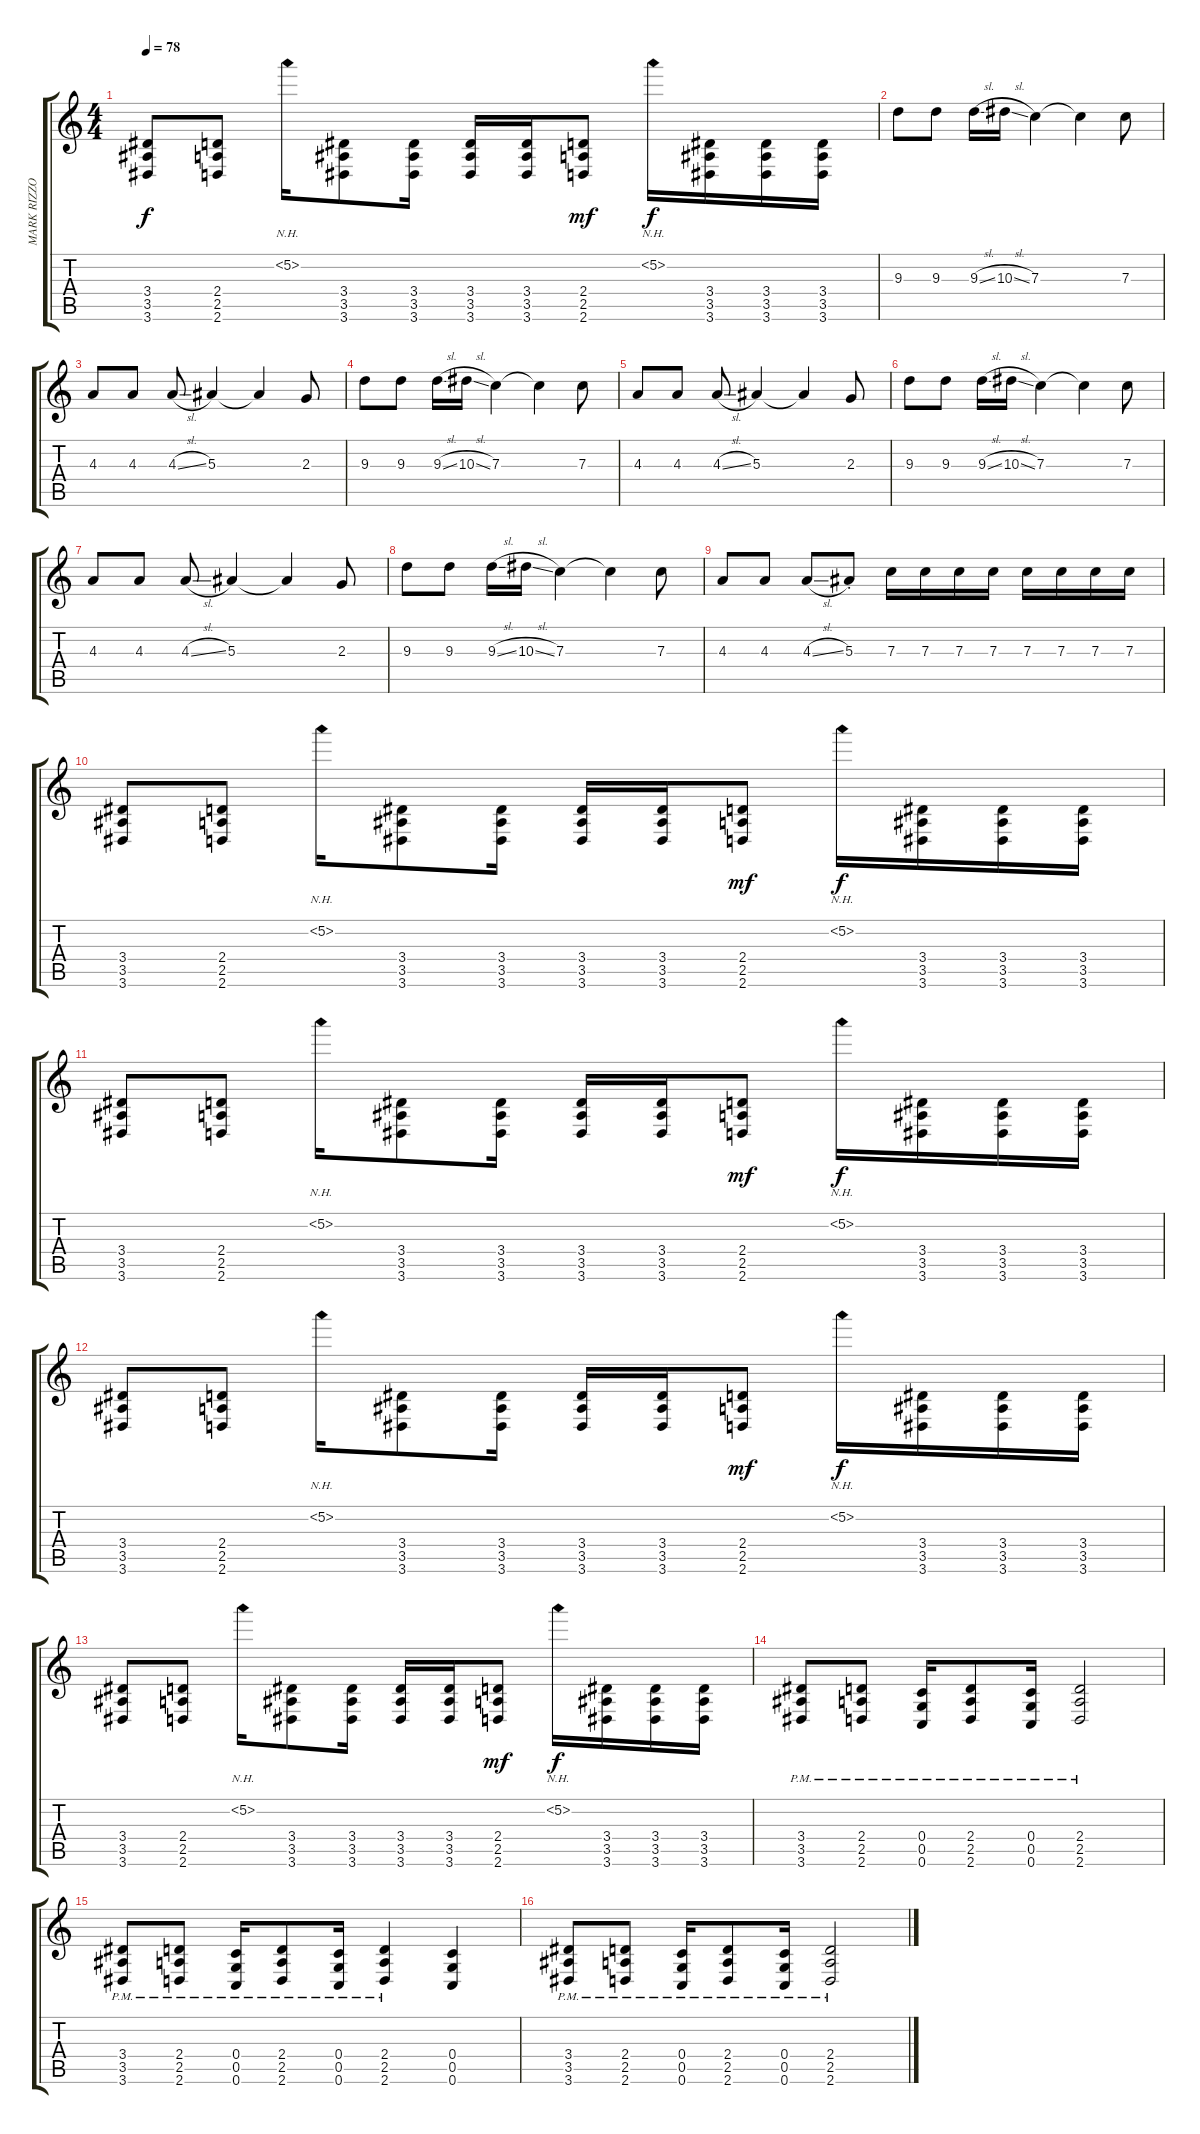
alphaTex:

\track ("MARK RIZZO" "MARK RIZZO") {instrument distortionguitar}
\staff {score tabs}
\tuning (D4 A3 F3 C3 G2 C2) {hide}
\ts (4 4)
\tempo 78
\clef g2
\ks c
(3.4 3.5 3.6).8{dy f} (2.4 2.5 2.6).8 5.2{nh}.16 (3.4 3.5 3.6).8 (3.4 3.5 3.6).16 (3.4 3.5 3.6).16 (3.4 3.5 3.6).16 (2.4 2.5 2.6).8{dy mf} 5.2{nh}.16{dy f} (3.4 3.5 3.6).16 (3.4 3.5 3.6).16 (3.4 3.5 3.6).16 |
9.3.8 9.3.8 9.3{sl}.16 10.3{sl}.16 7.3.4 7.3{t}.4 7.3.8 |
4.3.8 4.3.8 4.3{sl}.8 5.3.4 5.3{t}.4 2.3.8 |
9.3.8 9.3.8 9.3{sl}.16 10.3{sl}.16 7.3.4 7.3{t}.4 7.3.8 |
4.3.8 4.3.8 4.3{sl}.8 5.3.4 5.3{t}.4 2.3.8 |
9.3.8 9.3.8 9.3{sl}.16 10.3{sl}.16 7.3.4 7.3{t}.4 7.3.8 |
4.3.8 4.3.8 4.3{sl}.8 5.3.4 5.3{t}.4 2.3.8 |
9.3.8 9.3.8 9.3{sl}.16 10.3{sl}.16 7.3.4 7.3{t}.4 7.3.8 |
4.3.8 4.3.8 4.3{sl}.8 5.3{st}.8 7.3.16 7.3.16 7.3.16 7.3.16 7.3.16 7.3.16 7.3.16 7.3.16 |
(3.4 3.5 3.6).8 (2.4 2.5 2.6).8 5.2{nh}.16 (3.4 3.5 3.6).8 (3.4 3.5 3.6).16 (3.4 3.5 3.6).16 (3.4 3.5 3.6).16 (2.4 2.5 2.6).8{dy mf} 5.2{nh}.16{dy f} (3.4 3.5 3.6).16 (3.4 3.5 3.6).16 (3.4 3.5 3.6).16 |
(3.4 3.5 3.6).8 (2.4 2.5 2.6).8 5.2{nh}.16 (3.4 3.5 3.6).8 (3.4 3.5 3.6).16 (3.4 3.5 3.6).16 (3.4 3.5 3.6).16 (2.4 2.5 2.6).8{dy mf} 5.2{nh}.16{dy f} (3.4 3.5 3.6).16 (3.4 3.5 3.6).16 (3.4 3.5 3.6).16 |
(3.4 3.5 3.6).8 (2.4 2.5 2.6).8 5.2{nh}.16 (3.4 3.5 3.6).8 (3.4 3.5 3.6).16 (3.4 3.5 3.6).16 (3.4 3.5 3.6).16 (2.4 2.5 2.6).8{dy mf} 5.2{nh}.16{dy f} (3.4 3.5 3.6).16 (3.4 3.5 3.6).16 (3.4 3.5 3.6).16 |
(3.4 3.5 3.6).8 (2.4 2.5 2.6).8 5.2{nh}.16 (3.4 3.5 3.6).8 (3.4 3.5 3.6).16 (3.4 3.5 3.6).16 (3.4 3.5 3.6).16 (2.4 2.5 2.6).8{dy mf} 5.2{nh}.16{dy f} (3.4 3.5 3.6).16 (3.4 3.5 3.6).16 (3.4 3.5 3.6).16 |
(3.4{pm} 3.5{pm} 3.6{pm}).8 (2.4{pm} 2.5{pm} 2.6{pm}).8 (0.4{pm} 0.5{pm} 0.6{pm}).16 (2.4{pm} 2.5{pm} 2.6{pm}).8 (0.4{pm} 0.5{pm} 0.6{pm}).16 (2.4{pm} 2.5{pm} 2.6{pm}).2 |
(3.4{pm} 3.5{pm} 3.6{pm}).8 (2.4{pm} 2.5{pm} 2.6{pm}).8 (0.4{pm} 0.5{pm} 0.6{pm}).16 (2.4{pm} 2.5{pm} 2.6{pm}).8 (0.4{pm} 0.5{pm} 0.6{pm}).16 (2.4{pm} 2.5{pm} 2.6{pm}).4 (0.4 0.5 0.6).4 |
(3.4{pm} 3.5{pm} 3.6{pm}).8 (2.4{pm} 2.5{pm} 2.6{pm}).8 (0.4{pm} 0.5{pm} 0.6{pm}).16 (2.4{pm} 2.5{pm} 2.6{pm}).8 (0.4{pm} 0.5{pm} 0.6{pm}).16 (2.4{pm} 2.5{pm} 2.6{pm}).2
